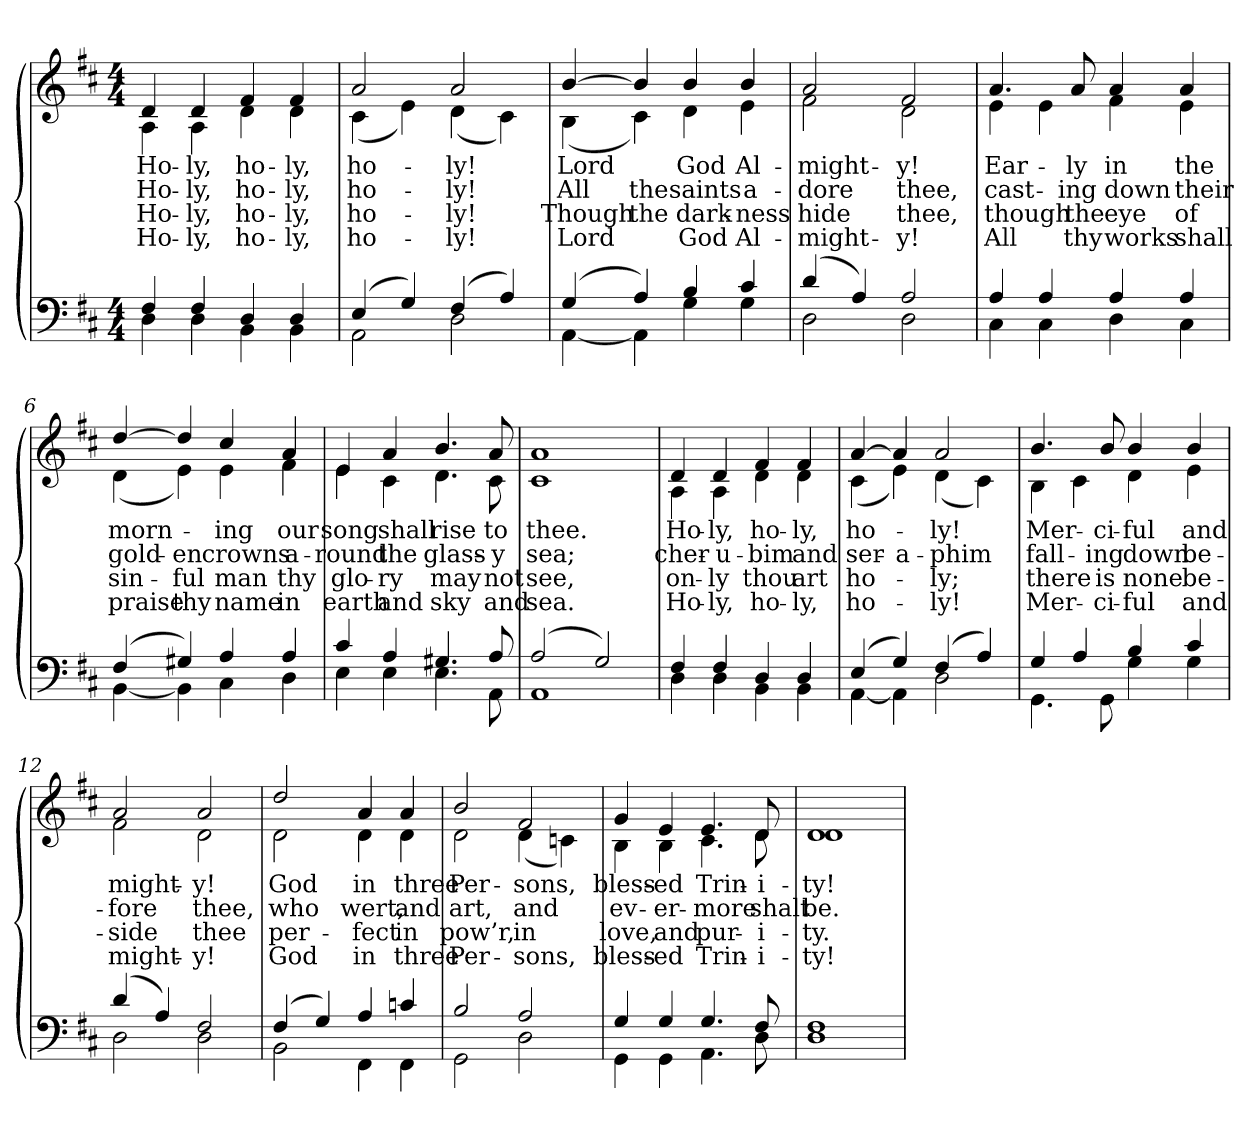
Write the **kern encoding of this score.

**kern	**kern	**text	**text	**text	**text
*part2	*part1	*part1	*part1	*part1	*part1
*staff2	*staff1	*staff1	*staff1	*staff1	*staff1
*clefF4	*clefG2	*	*	*	*
*k[f#c#]	*k[f#c#]	*	*	*	*
*M4/4	*M4/4	*	*	*	*
=1	=1	=1	=1	=1	=1
*^	*	*	*	*	*
!	!	!LO:TX:b:i:t=Verse	!	!	!	!
!	!	!	!LO:LY:b	!LO:LY:b	!LO:LY:b	!LO:LY:b
*	*	*^	*	*	*	*
4F#/	4D\	4d/	4A\	Ho-	Ho-	Ho-	Ho-
!	!	!	!	!LO:LY:b	!LO:LY:b	!LO:LY:b	!LO:LY:b
4F#/	4D\	4d/	4A\	-ly,	-ly,	-ly,	-ly,
!	!	!	!	!LO:LY:b	!LO:LY:b	!LO:LY:b	!LO:LY:b
4D/	4BB\	4f#/	4d\	ho-	ho-	ho-	ho-
!	!	!	!	!LO:LY:b	!LO:LY:b	!LO:LY:b	!LO:LY:b
4D/	4BB\	4f#/	4d\	-ly,	-ly,	-ly,	-ly,
=2	=2	=2	=2	=2	=2	=2	=2
!	!	!	!	!LO:LY:b	!LO:LY:b	!LO:LY:b	!LO:LY:b
(>4E/	2AA\	2a/	(<4c#\	ho-	ho-	ho-	ho-
4G/)	.	.	4e\)	.	.	.	.
!	!	!	!	!LO:LY:b	!LO:LY:b	!LO:LY:b	!LO:LY:b
(>4F#/	2D\	2a/	(<4d\	-ly!	-ly!	-ly!	-ly!
4A/)	.	.	4c#\)	.	.	.	.
=3	=3	=3	=3	=3	=3	=3	=3
!	!	!	!	!LO:LY:b	!LO:LY:b	!LO:LY:b	!LO:LY:b
(>4G/	[4AA\	[4b/	(<4B\	Lord	All	Though	Lord
!	!	!	!	!	!LO:LY:b	!LO:LY:b	!
4A/)	4AA\]	4b/]	4c#\)	.	the	the	.
!	!	!	!	!LO:LY:b	!LO:LY:b	!LO:LY:b	!LO:LY:b
4B/	4G\	4b/	4d\	God	saints	dark-	God
!	!	!	!	!LO:LY:b	!LO:LY:b	!LO:LY:b	!LO:LY:b
4c#/	4G\	4b/	4e\	Al-	a-	-ness	Al-
=4	=4	=4	=4	=4	=4	=4	=4
!	!	!	!	!LO:LY:b	!LO:LY:b	!LO:LY:b	!LO:LY:b
(>4d/	2D\	2a/	2f#\	-might-	-dore	hide	-might-
4A/)	.	.	.	.	.	.	.
!	!	!	!	!LO:LY:b	!LO:LY:b	!LO:LY:b	!LO:LY:b
2A/	2D\	2f#/	2d\	-y!	thee,	thee,	-y!
!!LO:LB:g=z	!!
=5	=5	=5	=5	=5	=5	=5	=5
!	!	!	!	!LO:LY:b	!LO:LY:b	!LO:LY:b	!LO:LY:b
4A/	4C#\	4.a/	4e\	Ear-	cast-	though	All
4A/	4C#\	.	4e\	.	.	.	.
!	!	!	!	!LO:LY:b	!LO:LY:b	!LO:LY:b	!LO:LY:b
.	.	8a/	.	-ly	-ing	the	thy
!	!	!	!	!LO:LY:b	!LO:LY:b	!LO:LY:b	!LO:LY:b
4A/	4D\	4a/	4f#\	in	down	eye	works
!	!	!	!	!LO:LY:b	!LO:LY:b	!LO:LY:b	!LO:LY:b
4A/	4C#\	4a/	4e\	the	their	of	shall
=6	=6	=6	=6	=6	=6	=6	=6
!	!	!	!	!LO:LY:b	!LO:LY:b	!LO:LY:b	!LO:LY:b
(>4F#/	[4BB\	[4dd/	(<4d\	morn-	gold-	sin-	praise
!	!	!	!	!	!LO:LY:b	!LO:LY:b	!LO:LY:b
4G#X/)	4BB\]	4dd/]	4e\)	.	-en	-ful	thy
!	!	!	!	!LO:LY:b	!LO:LY:b	!LO:LY:b	!LO:LY:b
4A/	4C#\	4cc#/	4e\	-ing	crowns	man	name
!	!	!	!	!LO:LY:b	!LO:LY:b	!LO:LY:b	!LO:LY:b
4A/	4D\	4a/	4f#\	our	a-	thy	in
=7	=7	=7	=7	=7	=7	=7	=7
!	!	!	!	!LO:LY:b	!LO:LY:b	!LO:LY:b	!LO:LY:b
4c#/	4E\	4e/	4e\	song	-round	glo-	earth
!	!	!	!	!LO:LY:b	!LO:LY:b	!LO:LY:b	!LO:LY:b
4A/	4E\	4a/	4c#\	shall	the	-ry	and
!	!	!	!	!LO:LY:b	!LO:LY:b	!LO:LY:b	!LO:LY:b
4.G#X/	4.E\	4.b/	4.d\	rise	glass-	may	sky
!	!	!	!	!LO:LY:b	!LO:LY:b	!LO:LY:b	!LO:LY:b
8A/	8AA\	8a/	8c#\	to	-y	not	and
=8	=8	=8	=8	=8	=8	=8	=8
!	!	!	!	!LO:LY:b	!LO:LY:b	!LO:LY:b	!LO:LY:b
(>2A/	1AA	1a	1c#	thee.	sea;	see,	sea.
2G/)	.	.	.	.	.	.	.
!!LO:LB:g=z	!!
=9	=9	=9	=9	=9	=9	=9	=9
!	!	!	!	!LO:LY:b	!LO:LY:b	!LO:LY:b	!LO:LY:b
4F#/	4D\	4d/	4A\	Ho-	cher-	on-	Ho-
!	!	!	!	!LO:LY:b	!LO:LY:b	!LO:LY:b	!LO:LY:b
4F#/	4D\	4d/	4A\	-ly,	-u-	-ly	-ly,
!	!	!	!	!LO:LY:b	!LO:LY:b	!LO:LY:b	!LO:LY:b
4D/	4BB\	4f#/	4d\	ho-	-bim	thou	ho-
!	!	!	!	!LO:LY:b	!LO:LY:b	!LO:LY:b	!LO:LY:b
4D/	4BB\	4f#/	4d\	-ly,	and	art	-ly,
=10	=10	=10	=10	=10	=10	=10	=10
!	!	!	!	!LO:LY:b	!LO:LY:b	!LO:LY:b	!LO:LY:b
(>4E/	[4AA\	[4a/	(<4c#\	ho-	ser-	ho-	ho-
!	!	!	!	!	!LO:LY:b	!	!
4G/)	4AA\]	4a/]	4e\)	.	-a-	.	.
!	!	!	!	!LO:LY:b	!LO:LY:b	!LO:LY:b	!LO:LY:b
(>4F#/	2D\	2a/	(<4d\	-ly!	-phim	-ly;	-ly!
4A/)	.	.	4c#\)	.	.	.	.
=11	=11	=11	=11	=11	=11	=11	=11
!	!	!	!	!LO:LY:b	!LO:LY:b	!LO:LY:b	!LO:LY:b
4G/	4.GG\	4.b/	4B\	Mer-	fall-	there	Mer-
4A/	.	.	4c#\	.	.	.	.
!	!	!	!	!LO:LY:b	!LO:LY:b	!LO:LY:b	!LO:LY:b
.	8GG\	8b/	.	-ci-	-ing	is	-ci-
!	!	!	!	!LO:LY:b	!LO:LY:b	!LO:LY:b	!LO:LY:b
4B/	4G\	4b/	4d\	-ful	down	none	-ful
!	!	!	!	!LO:LY:b	!LO:LY:b	!LO:LY:b	!LO:LY:b
4c#/	4G\	4b/	4e\	and	be-	be-	and
=12	=12	=12	=12	=12	=12	=12	=12
!	!	!	!	!LO:LY:b	!LO:LY:b	!LO:LY:b	!LO:LY:b
(>4d/	2D\	2a/	2f#\	might-	-fore	-side	might-
4A/)	.	.	.	.	.	.	.
!	!	!	!	!LO:LY:b	!LO:LY:b	!LO:LY:b	!LO:LY:b
2F#/	2D\	2a/	2d\	-y!	thee,	thee	-y!
!!LO:LB:g=z	!!
=13	=13	=13	=13	=13	=13	=13	=13
!	!	!	!	!LO:LY:b	!LO:LY:b	!LO:LY:b	!LO:LY:b
(>4F#/	2BB\	2dd/	2d\	God	who	per-	God
4G/)	.	.	.	.	.	.	.
!	!	!	!	!LO:LY:b	!LO:LY:b	!LO:LY:b	!LO:LY:b
4A/	4FF#\	4a/	4d\	in	wert,	-fect	in
!	!	!	!	!LO:LY:b	!LO:LY:b	!LO:LY:b	!LO:LY:b
4cn/	4FF#\	4a/	4d\	three	and	in	three
=14	=14	=14	=14	=14	=14	=14	=14
!	!	!	!	!LO:LY:b	!LO:LY:b	!LO:LY:b	!LO:LY:b
2B/	2GG\	2b/	2d\	Per-	art,	pow’r,	Per-
!	!	!	!	!LO:LY:b	!LO:LY:b	!LO:LY:b	!LO:LY:b
2A/	2D\	2f#/	(<4d\	-sons,	and	in	-sons,
.	.	.	4cn\)	.	.	.	.
=15	=15	=15	=15	=15	=15	=15	=15
!	!	!	!	!LO:LY:b	!LO:LY:b	!LO:LY:b	!LO:LY:b
4G/	4GG\	4g/	4B\	bless-	ev-	love,	bless-
!	!	!	!	!LO:LY:b	!LO:LY:b	!LO:LY:b	!LO:LY:b
4G/	4GG\	4e/	4B\	-ed	-er-	and	-ed
!	!	!	!	!LO:LY:b	!LO:LY:b	!LO:LY:b	!LO:LY:b
4.G/	4.AA\	4.e/	4.c#\	Trin-	-more	pur-	Trin-
!	!	!	!	!LO:LY:b	!LO:LY:b	!LO:LY:b	!LO:LY:b
8F#/	8D\	8d/	8d\	-i-	shalt	-i-	-i-
=16	=16	=16	=16	=16	=16	=16	=16
!	!	!	!	!LO:LY:b	!LO:LY:b	!LO:LY:b	!LO:LY:b
1F#	1D	1d	1d	-ty!	be.	-ty.	-ty!
*v	*v	*	*	*	*	*	*
*	*v	*v	*	*	*	*
=	=	=	=	=	=
*-	*-	*-	*-	*-	*-
